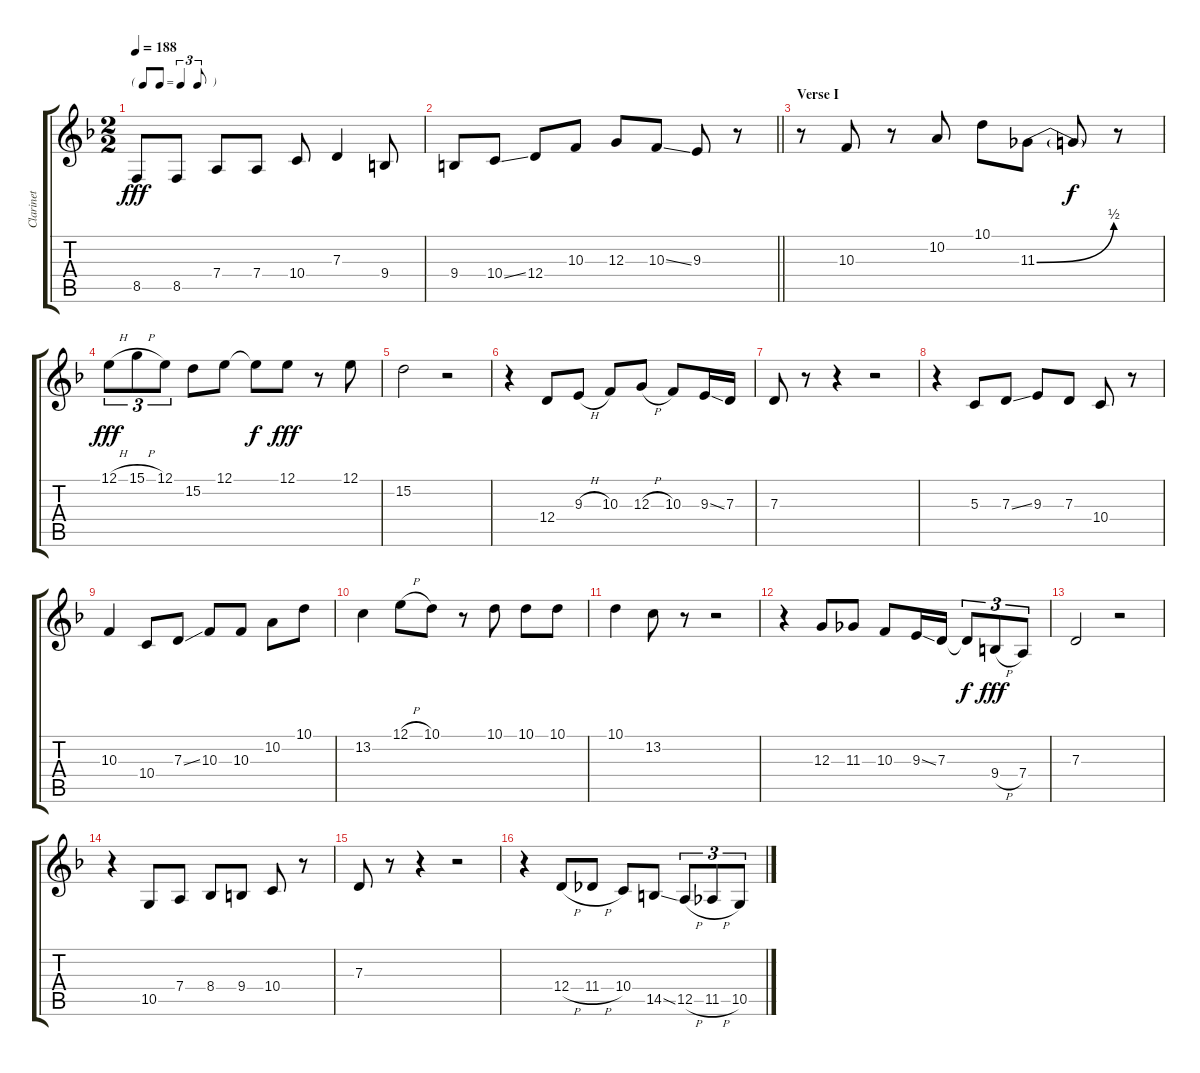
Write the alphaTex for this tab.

\track ("Clarinet" "Clarinet") {instrument clarinet}
\staff {score tabs}
\tuning (E4 B3 G3 D3 A2 E2) {hide}
\ts (2 2)
\tf triplet8th
\tempo 188
\clef g2
\ks f
8.5.8{dy fff} 8.5.8 7.4.8 7.4.8 10.4.8 7.3.4 9.4.8 |
\barLineRight lightlight
9.4.8 10.4{ss}.8 12.4.8 10.3.8 12.3.8 10.3{ss}.8 9.3.8 r.8 |
\section ("" "Verse I")
r.8 10.3.8 r.8 10.2.8 10.1.8 11.3{be (bend 0 0 60 2)}.8 11.3{t}.8{dy f} r.8 |
12.1{h}.8{tu (3 2) dy fff} 15.1{h}.8{tu (3 2)} 12.1.8{tu (3 2)} 15.2.8 12.1.8 12.1{t}.8{dy f} 12.1.8{dy fff} r.8 12.1.8 |
15.2.2 r.2 |
r.4 12.4.8 9.3{h}.8 10.3.8 12.3{h}.8 10.3.8 9.3{ss}.16 7.3.16 |
7.3.8 r.8 r.4 r.2 |
r.4 5.3.8 7.3{ss}.8 9.3.8 7.3.8 10.4.8 r.8 |
10.3.4 10.4.8 7.3{ss}.8 10.3.8 10.3.8 10.2.8 10.1.8 |
13.2.4 12.1{h}.8 10.1.8 r.8 10.1.8 10.1.8 10.1.8 |
10.1.4 13.2.8 r.8 r.2 |
r.4 12.3.8 11.3.8 10.3.8 9.3{ss}.16 7.3.16 7.3{t}.8{tu (3 2) dy f} 9.4{h}.8{tu (3 2) dy fff} 7.4.8{tu (3 2)} |
7.3.2 r.2 |
r.4 10.5.8 7.4.8 8.4.8 9.4.8 10.4.8 r.8 |
7.3.8 r.8 r.4 r.2 |
r.4 12.4{h}.8 11.4{h}.8 10.4.8 14.5{ss}.8 12.5{h}.8{tu (3 2)} 11.5{h}.8{tu (3 2)} 10.5.8{tu (3 2)}
